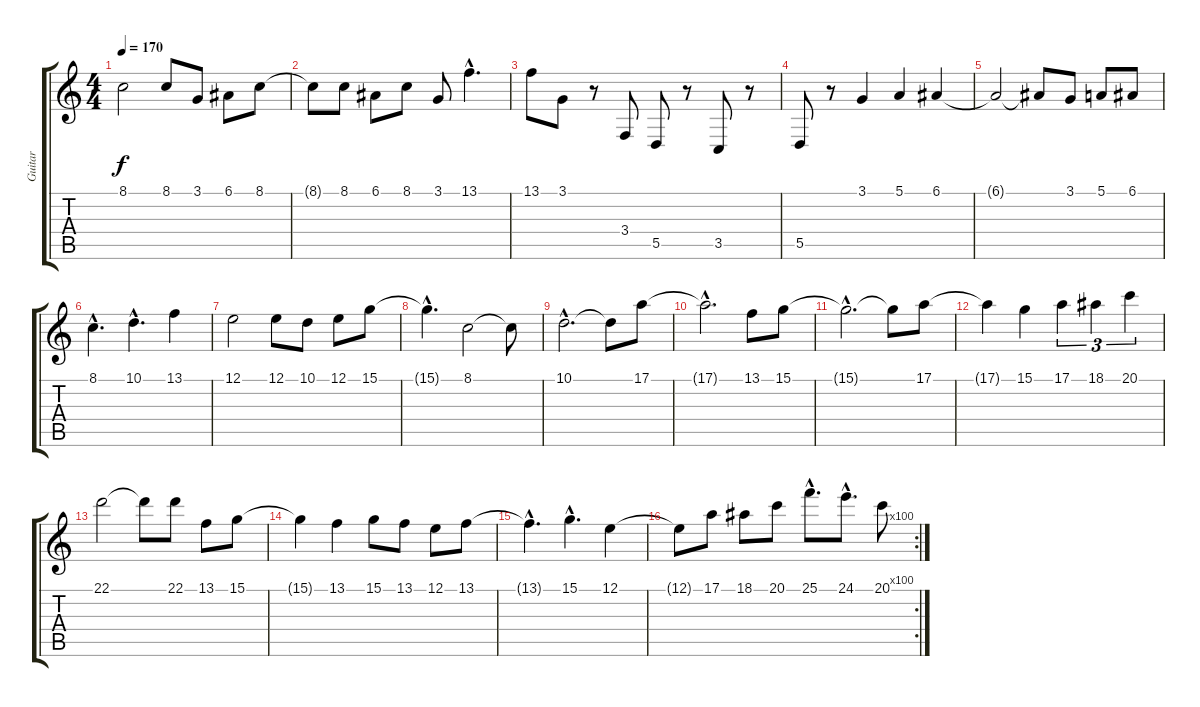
\track ("Guitar" "Guitar") {instrument accordion}
\staff {score tabs}
\tuning (E4 B3 G3 D3 A2 E2) {hide}
\ts (4 4)
\tempo 170
\clef g2
\ks c
8.1.2{dy f} 8.1.8 3.1.8 6.1.8 8.1.8 |
8.1{t}.8 8.1.8 6.1.8 8.1.8 3.1.8 13.1{hac}.4{d} |
13.1.8 3.1.8 r.8 3.4.8 5.5.8 r.8 3.5.8 r.8 |
5.5.8 r.8 3.1.4 5.1.4 6.1.4 |
6.1{t}.2 6.1{t}.8 3.1.8 5.1.8 6.1.8 |
8.1{hac}.4{d} 10.1{hac}.4{d} 13.1.4 |
12.1.2 12.1.8 10.1.8 12.1.8 15.1.8 |
15.1{hac t}.4{d} 8.1.2 8.1{t}.8 |
10.1{hac}.2{d} 10.1{t}.8 17.1.8 |
17.1{hac t}.2{d} 13.1.8 15.1.8 |
15.1{hac t}.2{d} 15.1{t}.8 17.1.8 |
17.1{t}.4 15.1.4 17.1.4{tu (3 2)} 18.1.4{tu (3 2)} 20.1.4{tu (3 2)} |
22.1.2 22.1{t}.8 22.1.8 13.1.8 15.1.8 |
15.1{t}.4 13.1.4 15.1.8 13.1.8 12.1.8 13.1.8 |
13.1{hac t}.4{d} 15.1{hac}.4{d} 12.1.4 |
\rc 100
12.1{t}.8 17.1.8 18.1.8 20.1.8 25.1{hac}.8{d} 24.1{hac}.8{d} 20.1.8
